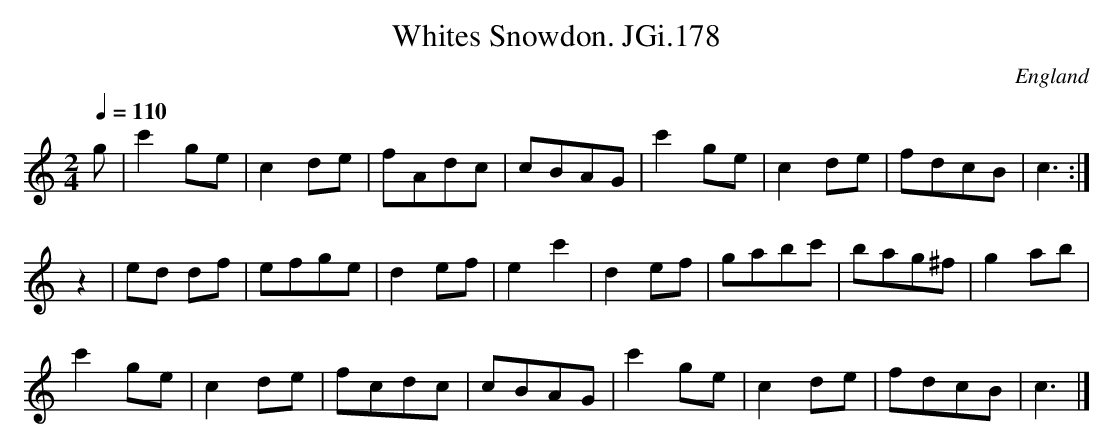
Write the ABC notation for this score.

X:1
T:Whites Snowdon. JGi.178
M:2/4
L:1/8
Q:1/4=110
O:England
K:C major
g|c'2ge|c2de|fAdc|cBAG|c'2ge|c2de|fdcB|c3:|
z2|ed df|efge|d2ef|e2c'2|d2ef|gabc'|bag^f|g2ab|
c'2ge|c2de|fcdc|cBAG|c'2ge|c2de|fdcB|c3|]
